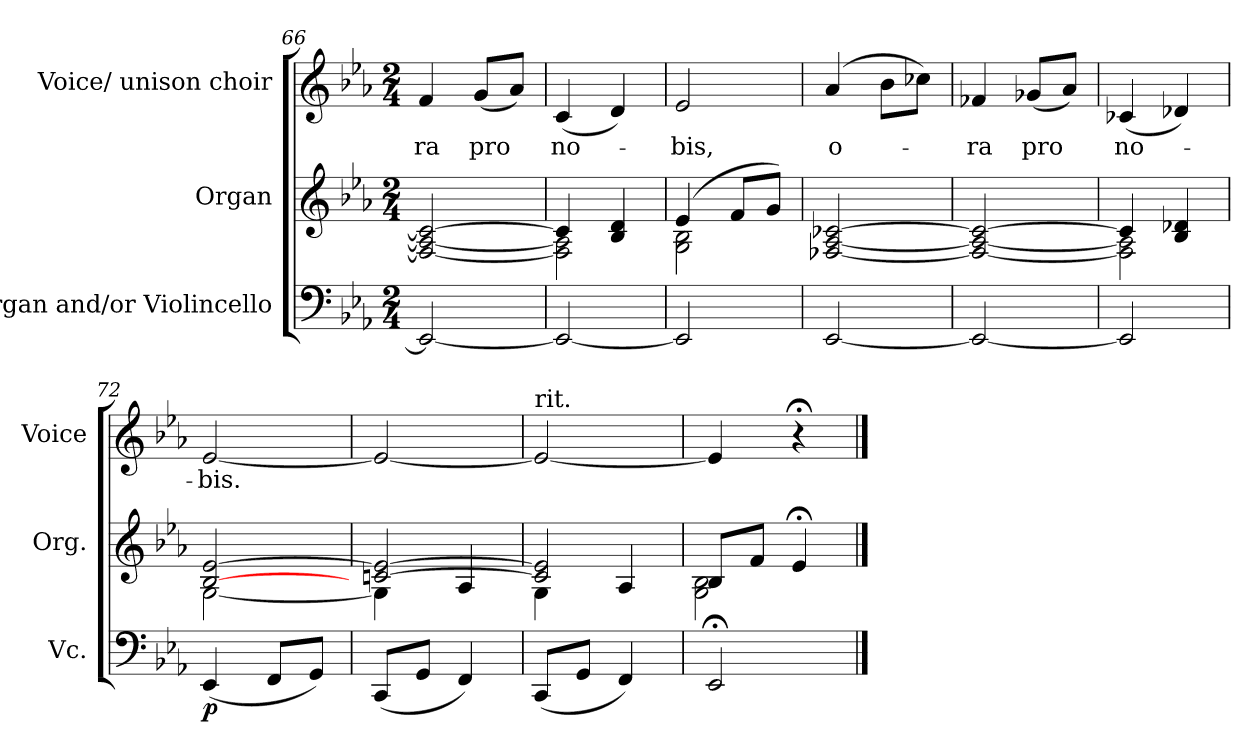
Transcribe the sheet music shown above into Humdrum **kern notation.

**kern	**dynam	**kern	**kern	**text
*part3	*part3	*part2	*part1	*part1
*staff3	*staff3	*staff2	*staff1	*staff1
*I"Organ and/or Violincello	*	*I"Organ	*I"Voice/ unison choir	*
*I'Vc.	*	*I'Org.	*I'Voice	*
*clefF4	*	*clefG2	*clefG2	*
*k[b-e-a-]	*	*k[b-e-a-]	*k[b-e-a-]	*
*E-:	*	*E-:	*E-:	*
*M2/4	*	*M2/4	*M2/4	*
=66	=66	=66	=66	=66
!	!	!	!	!LO:LY:b:color=#000000
2EE-i/_	.	2Fi/_ 2A-i_ 2ci_	4fi/	-ra
!	!	!	!	!LO:LY:b:color=#000000
.	.	.	(8gi/L	pro
.	.	.	8a-i/J)	.
=67	=67	=67	=67	=67
*	*	*^	*	*
!	!	!	!	!	!LO:LY:b:color=#000000
2EE-i/_	.	4ci/]	2Fi\] 2A-i]	(4ci/	no-
.	.	4B-i/ 4di	.	4di/)	.
=68	=68	=68	=68	=68	=68
!	!	!	!	!	!LO:LY:b:color=#000000
2EE-i/]	.	(4e-i/	2Gi\ 2B-i	2e-i/	-bis,
.	.	8fi/L	.	.	.
.	.	8gi/J)	.	.	.
*	*	*v	*v	*	*
!!LO:LB:g=z
=69	=69	=69	=69	=69
!	!	!	!	!LO:LY:b:color=#000000
[2EE-i/	.	[2F-Xi/ [2A-i [2c-Xi	(4a-i/	o-
.	.	.	8b-i\L	.
.	.	.	8cc-Xi\J)	.
=70	=70	=70	=70	=70
!	!	!	!	!LO:LY:b:color=#000000
2EE-i/_	.	2F-i/_ 2A-i_ 2c-i_	4f-Xi/	-ra
!	!	!	!	!LO:LY:b:color=#000000
.	.	.	(8g-Xi/L	pro
.	.	.	8a-i/J)	.
=71	=71	=71	=71	=71
*	*	*^	*	*
!	!	!	!	!	!LO:LY:b:color=#000000
2EE-i/]	.	4c-i/]	2F-i\] 2A-i]	(4c-Xi/	no-
.	.	4B-i/ 4d-Xi	.	4d-Xi/)	.
=72	=72	=72	=72	=72	=72
!	!	!	!	!	!LO:LY:b:color=#000000
(4EE-i/	p	[2B-i/ [2e-i	[2Gi\	[2e-i/	-bis.
8FFi/L	.	.	.	.	.
8GGi/J)	.	.	.	.	.
=73	=73	=73	=73	=73	=73
(8CCi/L	.	[2cni/ 2e-i_	4Gi\]	2e-i/_	.
8GGi/J	.	.	.	.	.
4FFi/)	.	.	4A-i/	.	.
=74	=74	=74	=74	=74	=74
!	!	!	!	!LO:TX:t=rit.	!
(8CCi/L	.	2ci/] 2e-i]	4Gi\	2e-i/_	.
8GGi/J	.	.	.	.	.
4FFi/)	.	.	4A-i/	.	.
=75	=75	=75	=75	=75	=75
2EE-;i/	.	8B-i/L	2Gi\ 2B-i	4e-i/]	.
.	.	8fi/J	.	.	.
.	.	4e-;i/	.	4r;	.
*	*	*v	*v	*	*
==	==	==	==	==
*-	*-	*-	*-	*-
